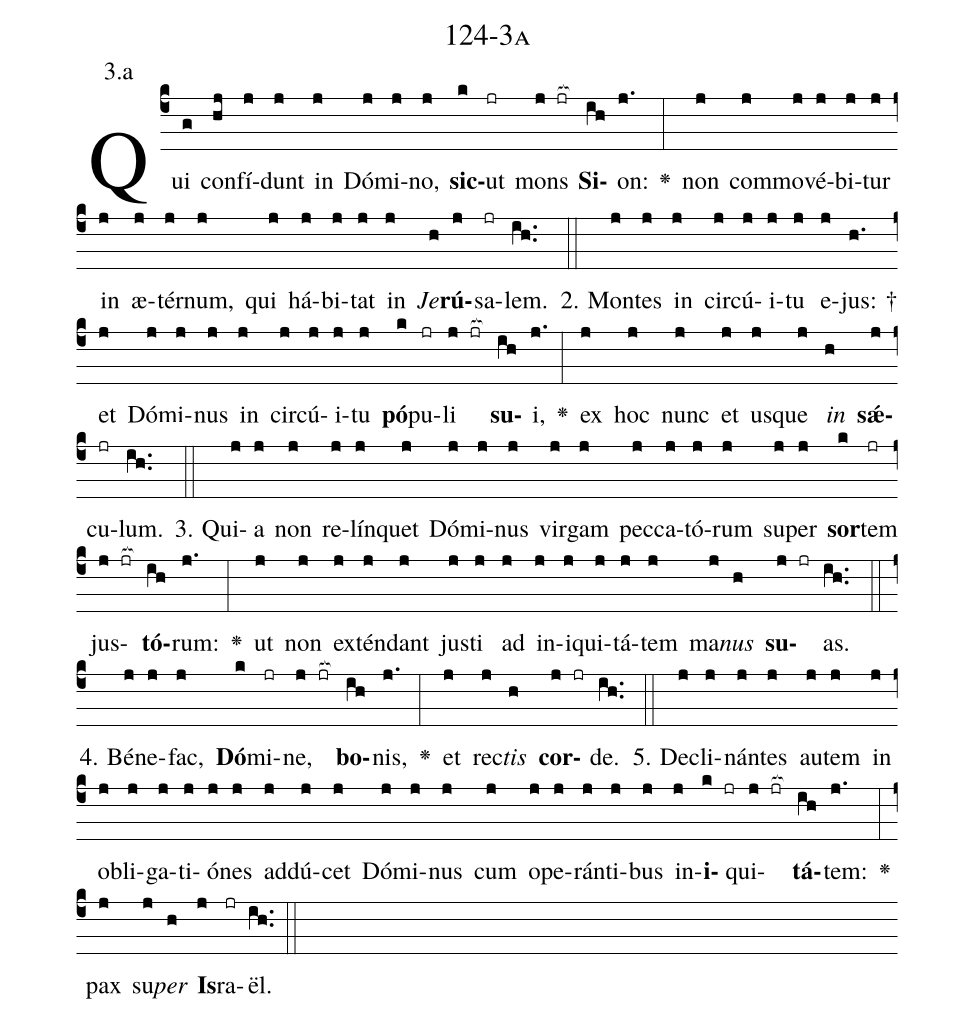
name: 124-3a;
annotation: 3.a;
%%
(c4)Qui(g) con(hj)fí(j)dunt(j) in(j) Dó(j)mi(j)no,(j) <b>sic</b>(k)ut(jr) mons(j jr[ocb:1{]) <b>Si</b>(ih[ocb:0}])on:(j.) <v>\greheightstar</v>(:) non(j) com(j)mo(j)vé(j)bi(j)tur(j) in(j) æ(j)tér(j)num,(j) qui(j) há(j)bi(j)tat(j) in(j) <i>Je</i>(h)<b>rú</b>(j)sa(jr)lem.(ih..) (::)
2. Mon(j)tes(j) in(j) cir(j)cú(j)i(j)tu(j) e(j)jus: †(h.) et(j) Dó(j)mi(j)nus(j) in(j) cir(j)cú(j)i(j)tu(j) <b>pó</b>(k)pu(jr)li(j jr[ocb:1{]) <b>su</b>(ih[ocb:0}])i,(j.) <v>\greheightstar</v>(:) ex(j) hoc(j) nunc(j) et(j) us(j)que(j) <i>in</i>(h) <b>sǽ</b>(j)cu(jr)lum.(ih..) (::)
3. Qui(j)a(j) non(j) re(j)lín(j)quet(j) Dó(j)mi(j)nus(j) vir(j)gam(j) pec(j)ca(j)tó(j)rum(j) su(j)per(j) <b>sor</b>(k)tem(jr) jus(j jr[ocb:1{])<b>tó</b>(ih[ocb:0}])rum:(j.) <v>\greheightstar</v>(:) ut(j) non(j) ex(j)tén(j)dant(j) jus(j)ti(j) ad(j) in(j)i(j)qui(j)tá(j)tem(j) ma(j)<i>nus</i>(h) <b>su</b>(j jr)as.(ih..) (::)
4. Bé(j)ne(j)fac,(j) <b>Dó</b>(k)mi(jr)ne,(j jr[ocb:1{]) <b>bo</b>(ih[ocb:0}])nis,(j.) <v>\greheightstar</v>(:) et(j) rec(j)<i>tis</i>(h) <b>cor</b>(j jr)de.(ih..) (::)
5. De(j)cli(j)nán(j)tes(j) au(j)tem(j) in(j) ob(j)li(j)ga(j)ti(j)ó(j)nes(j) ad(j)dú(j)cet(j) Dó(j)mi(j)nus(j) cum(j) o(j)pe(j)rán(j)ti(j)bus(j) in(j)<b>i</b>(k jr)qui(j jr[ocb:1{])<b>tá</b>(ih[ocb:0}])tem:(j.) <v>\greheightstar</v>(:) pax(j) su(j)<i>per</i>(h) <b>Is</b>(j)ra(jr)ël.(ih..) (::)
